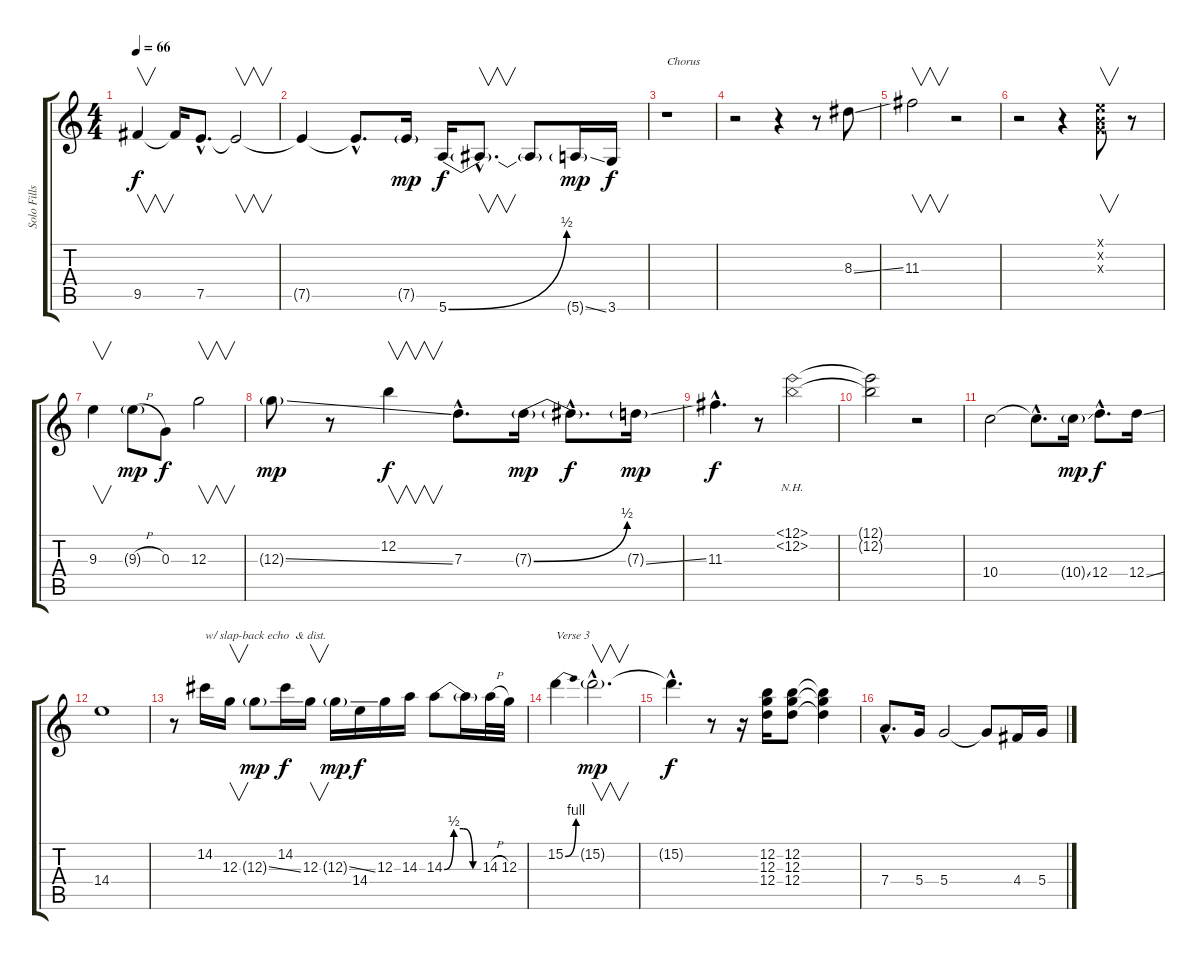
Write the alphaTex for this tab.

\track ("Solo Fills and Guitar Solo" "Solo Fills") {instrument distortionguitar}
\staff {score tabs}
\tuning (E4 B3 G3 D3 A2 E2) {hide}
\ts (4 4)
\tempo 66
\clef g2
\ks c
9.5{t}.4{v dy f} 9.5{t}.16 7.5{hac}.8{d} 7.5{t}.2{v} |
7.5{t}.4 7.5{hac t}.8{d} 7.5{g}.16{dy mp} 5.6{be (bend 0 0 60 2)}.16{dy f} 5.6{hac t}.8{v d} 5.6{t}.8 5.6{ss g}.16{dy mp} 3.6.16{dy f} |
r.1{txt "Chorus"} |
r.2 r.4 r.8 8.3{ss}.8 |
11.3.2{v} r.2 |
r.2 r.4 (0.1{x} 0.2{x} 0.3{x}).8{v} r.8 |
9.3.4{v} 9.3{h g}.8{dy mp} 0.3.8{dy f} 12.3.2{v} |
12.3{ss g}.8{dy mp} r.8 12.2.4{v dy f} 7.3{hac}.8{d} 7.3{be (bend 0 0 60 2) g}.16{dy mp} 7.3{hac t}.8{d dy f} 7.3{ss g}.16{dy mp} |
11.3{hac}.4{d dy f} r.8 (12.1{nh} 12.2{nh}).2 |
(12.1{t} 12.2{t}).2 r.2 |
10.4.2 10.4{hac t}.8{d} 10.4{ss g}.16{dy mp} 12.4{hac}.8{d dy f} 12.4{ss}.16 |
14.4.1 |
r.8 14.2.16{txt "w/ slap-back echo  & dist."} 12.3.16{v} 12.3{ss g}.8{dy mp} 14.2.16{dy f} 12.3.16{v} 12.3{ss g}.16{dy mp} 14.4.16{dy f} 12.3.16 14.3.16 14.3{be (custom 0 0 15 2 30 2 45 0 60 0)}.8 14.3{t}.16 14.3{h}.32 12.3.32 |
15.2{be (bend 0 0 60 4)}.4{txt "Verse 3"} 15.2{g hac}.2{v d dy mp} |
15.2{hac t}.4{d dy f} r.8 r.16 (12.2 12.3 12.4).16 (12.2 12.3 12.4).8 (12.2{t} 12.3{t} 12.4{t}).4 |
7.4{hac}.8{d} 5.4.16 5.4.2 5.4{t}.8 4.4.16 5.4.16
